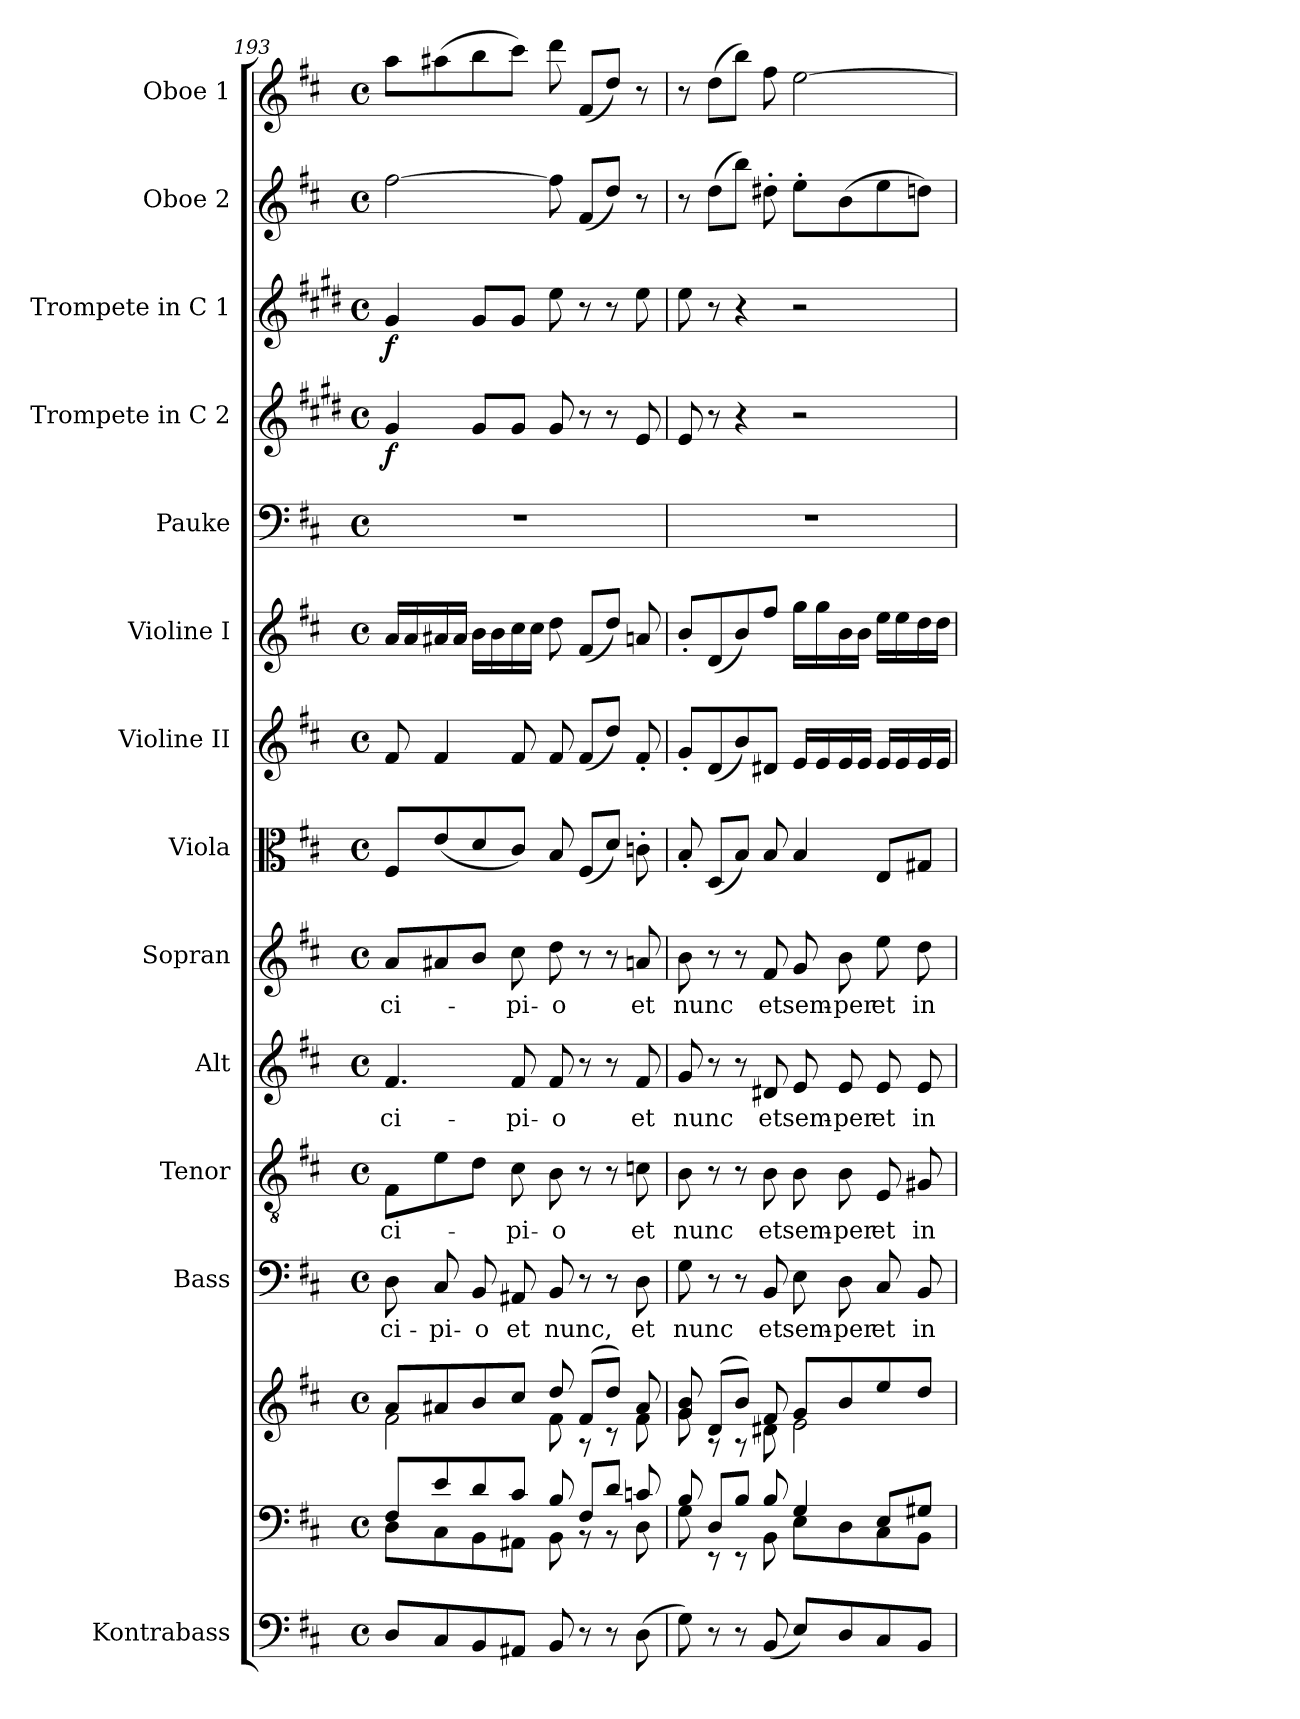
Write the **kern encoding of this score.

**kern	**kern	**kern	**kern	**text	**kern	**text	**kern	**text	**kern	**text	**kern	**kern	**kern	**kern	**kern	**dynam	**kern	**dynam	**kern	**kern
*part14	*part13	*part13	*part12	*part12	*part11	*part11	*part10	*part10	*part9	*part9	*part8	*part7	*part6	*part5	*part4	*part4	*part3	*part3	*part2	*part1
*staff15	*staff14	*staff13	*staff12	*staff12	*staff11	*staff11	*staff10	*staff10	*staff9	*staff9	*staff8	*staff7	*staff6	*staff5	*staff4	*staff4	*staff3	*staff3	*staff2	*staff1
*I"Kontrabass	*	*	*I"Bass	*	*I"Tenor	*	*I"Alt	*	*I"Sopran	*	*I"Viola	*I"Violine II	*I"Violine I	*I"Pauke	*I"Trompete in C 2	*	*I"Trompete in C 1	*	*I"Oboe 2	*I"Oboe 1
*I'Kb.	*	*	*I'B	*	*I'T	*	*I'A	*	*I'S	*	*I'Vla.	*I'Vl. II	*I'Vl. I	*I'Pk.	*	*	*	*	*I'Ob. 2	*I'Ob. 1
*clefF4	*clefF4	*clefG2	*clefF4	*	*clefGv2	*	*clefG2	*	*clefG2	*	*clefC3	*clefG2	*clefG2	*clefF4	*clefG2	*	*clefG2	*	*clefG2	*clefG2
*ITrd7c12	*	*	*	*	*	*	*	*	*	*	*	*	*	*	*ITrd1c2	*	*ITrd1c2	*	*	*
*k[f#c#]	*k[f#c#]	*k[f#c#]	*k[f#c#]	*	*k[f#c#]	*	*k[f#c#]	*	*k[f#c#]	*	*k[f#c#]	*k[f#c#]	*k[f#c#]	*k[f#c#]	*k[f#c#]	*	*k[f#c#]	*	*k[f#c#]	*k[f#c#]
*D:	*D:	*D:	*D:	*	*D:	*	*D:	*	*D:	*	*D:	*D:	*D:	*D:	*D:	*	*D:	*	*D:	*D:
*M4/4	*M4/4	*M4/4	*M4/4	*	*M4/4	*	*M4/4	*	*M4/4	*	*M4/4	*M4/4	*M4/4	*M4/4	*M4/4	*	*M4/4	*	*M4/4	*M4/4
*met(c)	*met(c)	*met(c)	*met(c)	*	*met(c)	*	*met(c)	*	*met(c)	*	*met(c)	*met(c)	*met(c)	*met(c)	*met(c)	*	*met(c)	*	*met(c)	*met(c)
=193	=193	=193	=193	=193	=193	=193	=193	=193	=193	=193	=193	=193	=193	=193	=193	=193	=193	=193	=193	=193
*	*^	*^	*	*	*	*	*	*	*	*	*	*	*	*	*	*	*	*	*	*
!	!	!	!	!	!	!LO:LY:b	!	!LO:LY:b	!	!LO:LY:b	!	!LO:LY:b	!	!	!	!	!	!LO:DY:b	!	!LO:DY:b	!	!
8DD/L	8F#/L	8D\L	8a/L	2f#\	8D\	-ci-	8F#\L	-ci-	4.f#/	-ci-	8a/L	-ci-	8F#/L	8f#/	16a/LL	1r	4f#/	f	4f#/	f	[2ff#\	8aa\L
.	.	.	.	.	.	.	.	.	.	.	.	.	.	.	16a/	.	.	.	.	.	.	.
!	!	!	!	!	!	!LO:LY:b	!	!	!	!	!	!	!	!	!	!	!	!	!	!	!	!
8CC#/	8e/	8C#\	8a#X/	.	8C#/	-pi-	8e\	.	.	.	8a#X/	.	(<8e/	4f#/	16a#X/	.	.	.	.	.	.	(>8aa#X\
.	.	.	.	.	.	.	.	.	.	.	.	.	.	.	16a#/JJ	.	.	.	.	.	.	.
!	!	!	!	!	!	!LO:LY:b	!	!	!	!	!	!	!	!	!	!	!	!	!	!	!	!
8BBB/	8d/	8BB\	8b/	.	8BB/	-o	8d\J	.	.	.	8b/J	.	8d/	.	16b\LL	.	8f#/L	.	8f#/L	.	.	8bb\
.	.	.	.	.	.	.	.	.	.	.	.	.	.	.	16b\	.	.	.	.	.	.	.
!	!	!	!	!	!	!LO:LY:b	!	!LO:LY:b	!	!LO:LY:b	!	!LO:LY:b	!	!	!	!	!	!	!	!	!	!
8AAA#X/J	8c#/J	8AA#X\J	8cc#/J	.	8AA#X/	et	8c#\	-pi-	8f#/	-pi-	8cc#\	-pi-	8c#/J)	8f#/	16cc#\	.	8f#/J	.	8f#/J	.	.	8ccc#\J)
.	.	.	.	.	.	.	.	.	.	.	.	.	.	.	16cc#\JJ	.	.	.	.	.	.	.
!	!	!	!	!	!	!LO:LY:b	!	!LO:LY:b	!	!LO:LY:b	!	!LO:LY:b	!	!	!	!	!	!	!	!	!	!
8BBB/	8B/	8BB\	8dd/	8f#\	8BB/	nunc,	8B\	-o	8f#/	-o	8dd\	-o	8B/	8f#/	8dd\	.	8f#/	.	8dd\	.	8ff#\]	8ddd\
8r	8F#/L	8rBB	(<8f#/L	8rA	8r	.	8r	.	8r	.	8r	.	(<8F#/L	(<8f#/L	(<8f#/L	.	8r	.	8r	.	(<8f#/L	(<8f#/L
8r	8d/J	8rBB	8dd/J)	8rB	8r	.	8r	.	8r	.	8r	.	8d/J)	8dd/J)	8dd/J)	.	8r	.	8r	.	8dd/J)	8dd/J)
!	!	!	!	!	!	!LO:LY:b	!	!LO:LY:b	!	!LO:LY:b	!	!LO:LY:b	!	!	!	!	!	!	!	!	!	!
(>8DD\	8cn/	8D\	8a#/	8f#\	8D\	et	8cn\	et	8f#/	et	8an/	et	8cn'>\	8f#'</	8an/	.	8d/	.	8dd\	.	8r	8r
!!LO:PB:g=z
=194	=194	=194	=194	=194	=194	=194	=194	=194	=194	=194	=194	=194	=194	=194	=194	=194	=194	=194	=194	=194	=194	=194
!	!	!	!	!	!	!LO:LY:b	!	!LO:LY:b	!	!LO:LY:b	!	!LO:LY:b	!	!	!	!	!	!	!	!	!	!
8GG\)	8B/	8G\	8g/ 8b/	8g\	8G\	nunc	8B\	nunc	8g/	nunc	8b\	nunc	8B'</	8g'</L	8b'</L	1r	8d/	.	8dd\	.	8r	8r
8r	8D/L	8rEE	(<8d/L	8rG	8r	.	8r	.	8r	.	8r	.	(<8D/L	(<8d/	(<8d/	.	8r	.	8r	.	(>8dd\L	(>8dd\L
8r	8B/J	8rEE	8b/J)	8rG	8r	.	8r	.	8r	.	8r	.	8B/J)	8b/)	8b/)	.	4r	.	4r	.	8bb\J)	8bb\J)
!	!	!	!	!	!	!LO:LY:b	!	!LO:LY:b	!	!LO:LY:b	!	!LO:LY:b	!	!	!	!	!	!	!	!	!	!
(<8BBB/	8B/	8BB\	8f#/	8d#X\	8BB/	et	8B\	et	8d#X/	et	8f#/	et	8B/	8d#X/J	8ff#/J	.	.	.	.	.	8dd#X'>\	8ff#\
!	!	!	!	!	!	!LO:LY:b	!	!LO:LY:b	!	!LO:LY:b	!	!LO:LY:b	!	!	!	!	!	!	!	!	!	!
8EE/L)	4G/	8E\L	8g/L	2e\	8E\	sem-	8B\	sem-	8e/	sem-	8g/	sem-	4B/	16e/LL	16gg\LL	.	2r	.	2r	.	8ee'>\L	[2ee\
.	.	.	.	.	.	.	.	.	.	.	.	.	.	16e/	16gg\	.	.	.	.	.	.	.
!	!	!	!	!	!	!LO:LY:b	!	!LO:LY:b	!	!LO:LY:b	!	!LO:LY:b	!	!	!	!	!	!	!	!	!	!
8DD/	.	8D\	8b/	.	8D\	-per	8B\	-per	8e/	-per	8b\	-per	.	16e/	16b\	.	.	.	.	.	(>8b\	.
.	.	.	.	.	.	.	.	.	.	.	.	.	.	16e/JJ	16b\JJ	.	.	.	.	.	.	.
!	!	!	!	!	!	!LO:LY:b	!	!LO:LY:b	!	!LO:LY:b	!	!LO:LY:b	!	!	!	!	!	!	!	!	!	!
8CC#/	8E/L	8C#\	8ee/	.	8C#/	et	8E/	et	8e/	et	8ee\	et	8E/L	16e/LL	16ee\LL	.	.	.	.	.	8ee\	.
.	.	.	.	.	.	.	.	.	.	.	.	.	.	16e/	16ee\	.	.	.	.	.	.	.
!	!	!	!	!	!	!LO:LY:b	!	!LO:LY:b	!	!LO:LY:b	!	!LO:LY:b	!	!	!	!	!	!	!	!	!	!
8BBB/J	8G#X/J	8BB\J	8dd/J	.	8BB/	in	8G#X/	in	8e/	in	8dd\	in	8G#X/J	16e/	16dd\	.	.	.	.	.	8ddn\J)	.
.	.	.	.	.	.	.	.	.	.	.	.	.	.	16e/JJ	16dd\JJ	.	.	.	.	.	.	.
*	*v	*v	*	*	*	*	*	*	*	*	*	*	*	*	*	*	*	*	*	*	*	*
*	*	*v	*v	*	*	*	*	*	*	*	*	*	*	*	*	*	*	*	*	*	*
=	=	=	=	=	=	=	=	=	=	=	=	=	=	=	=	=	=	=	=	=
*-	*-	*-	*-	*-	*-	*-	*-	*-	*-	*-	*-	*-	*-	*-	*-	*-	*-	*-	*-	*-
